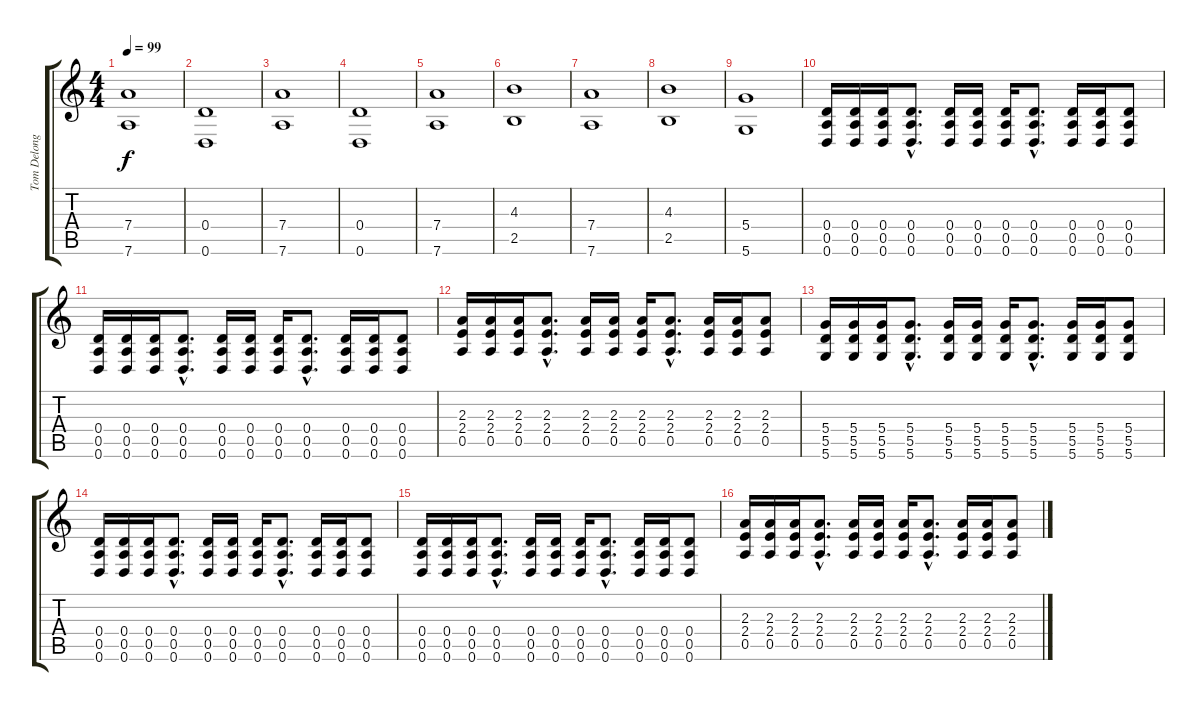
\track ("Tom Delonge" "Tom Delong") {instrument acousticguitarnylon}
\staff {score tabs}
\tuning (E4 B3 G3 D3 A2 D2) {hide}
\ts (4 4)
\tempo 99
\clef g2
\ks c
(7.4 7.6).1{dy f} |
(0.4 0.6).1{instrument electricguitarclean} |
(7.4 7.6).1 |
(0.4 0.6).1 |
(7.4 7.6).1 |
(4.3 2.5).1 |
(7.4 7.6).1 |
(4.3 2.5).1 |
(5.4 5.6).1 |
(0.4 0.5 0.6).16{instrument distortionguitar} (0.4 0.5 0.6).16 (0.4 0.5 0.6).16 (0.4{hac} 0.5{hac} 0.6{hac}).8{d} (0.4 0.5 0.6).16 (0.4 0.5 0.6).16 (0.4 0.5 0.6).16 (0.4{hac} 0.5{hac} 0.6{hac}).8{d} (0.4 0.5 0.6).16 (0.4 0.5 0.6).16 (0.4 0.5 0.6).8 |
(0.4 0.5 0.6).16{instrument distortionguitar} (0.4 0.5 0.6).16 (0.4 0.5 0.6).16 (0.4{hac} 0.5{hac} 0.6{hac}).8{d} (0.4 0.5 0.6).16 (0.4 0.5 0.6).16 (0.4 0.5 0.6).16 (0.4{hac} 0.5{hac} 0.6{hac}).8{d} (0.4 0.5 0.6).16 (0.4 0.5 0.6).16 (0.4 0.5 0.6).8 |
(2.3 2.4 0.5).16{instrument distortionguitar} (2.3 2.4 0.5).16 (2.3 2.4 0.5).16 (2.3{hac} 2.4{hac} 0.5{hac}).8{d} (2.3 2.4 0.5).16 (2.3 2.4 0.5).16 (2.3 2.4 0.5).16 (2.3{hac} 2.4{hac} 0.5{hac}).8{d} (2.3 2.4 0.5).16 (2.3 2.4 0.5).16 (2.3 2.4 0.5).8 |
(5.4 5.5 5.6).16{instrument distortionguitar} (5.4 5.5 5.6).16 (5.4 5.5 5.6).16 (5.4{hac} 5.5{hac} 5.6{hac}).8{d} (5.4 5.5 5.6).16 (5.4 5.5 5.6).16 (5.4 5.5 5.6).16 (5.4{hac} 5.5{hac} 5.6{hac}).8{d} (5.4 5.5 5.6).16 (5.4 5.5 5.6).16 (5.4 5.5 5.6).8 |
(0.4 0.5 0.6).16{instrument distortionguitar} (0.4 0.5 0.6).16 (0.4 0.5 0.6).16 (0.4{hac} 0.5{hac} 0.6{hac}).8{d} (0.4 0.5 0.6).16 (0.4 0.5 0.6).16 (0.4 0.5 0.6).16 (0.4{hac} 0.5{hac} 0.6{hac}).8{d} (0.4 0.5 0.6).16 (0.4 0.5 0.6).16 (0.4 0.5 0.6).8 |
(0.4 0.5 0.6).16{instrument distortionguitar} (0.4 0.5 0.6).16 (0.4 0.5 0.6).16 (0.4{hac} 0.5{hac} 0.6{hac}).8{d} (0.4 0.5 0.6).16 (0.4 0.5 0.6).16 (0.4 0.5 0.6).16 (0.4{hac} 0.5{hac} 0.6{hac}).8{d} (0.4 0.5 0.6).16 (0.4 0.5 0.6).16 (0.4 0.5 0.6).8 |
(2.3 2.4 0.5).16{instrument distortionguitar} (2.3 2.4 0.5).16 (2.3 2.4 0.5).16 (2.3{hac} 2.4{hac} 0.5{hac}).8{d} (2.3 2.4 0.5).16 (2.3 2.4 0.5).16 (2.3 2.4 0.5).16 (2.3{hac} 2.4{hac} 0.5{hac}).8{d} (2.3 2.4 0.5).16 (2.3 2.4 0.5).16 (2.3 2.4 0.5).8
